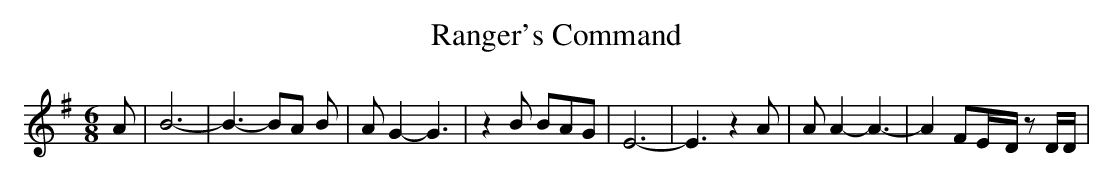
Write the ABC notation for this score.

X:1
T:Ranger's Command
M:6/8
L:1/8
K:G
 A| B6-| B3- BA B| A G2- G3| z2 B BAG| E6-| E3 z2 A| A A2- A3-| A2 FE/2-D/2 z D/2D/2|\

M:3/8
 EGA|
M:6/8
 G6-| G3 z2||
